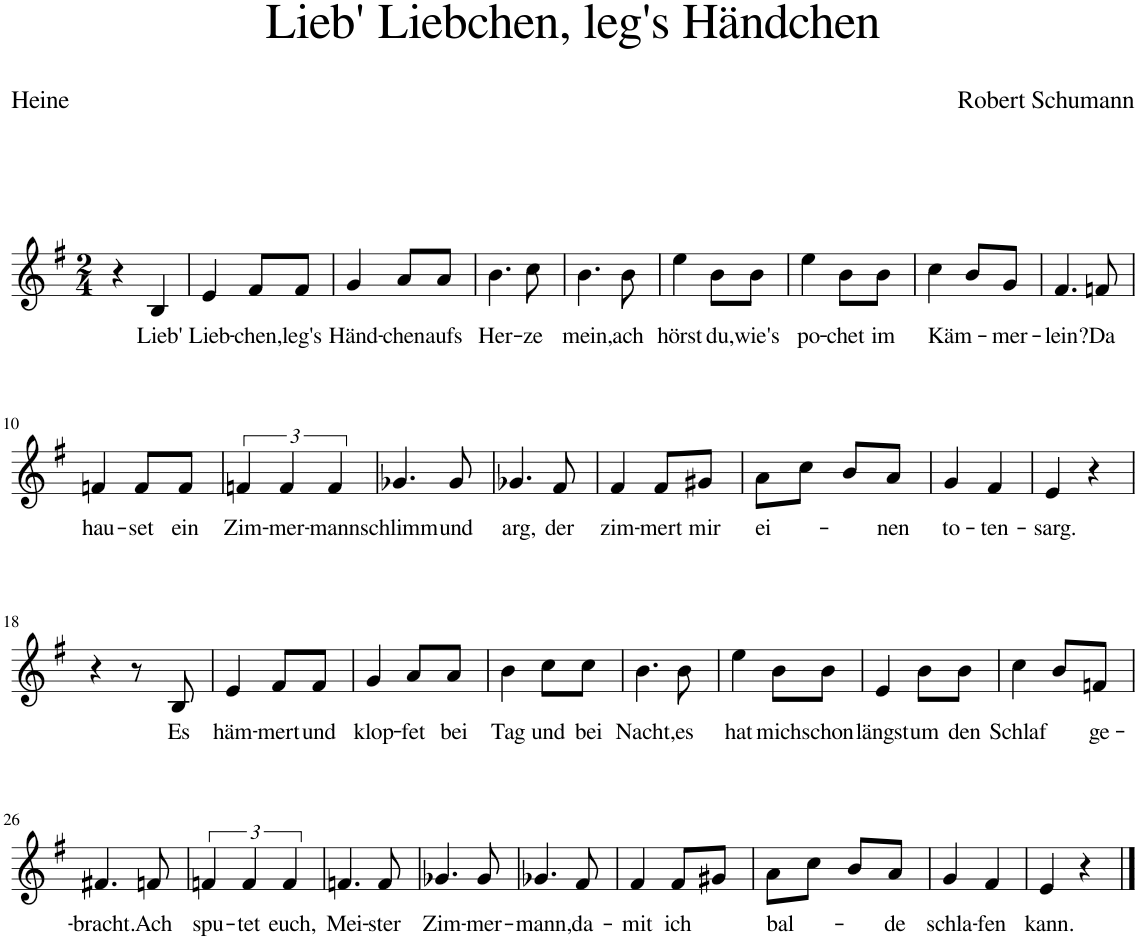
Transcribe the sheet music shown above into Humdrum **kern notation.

**kern	**text
*part1	*part1
*staff1	*staff1
*I"Piano	*
*I'Pno	*
*clefG2	*
*k[f#]	*
*M2/4	*
=1	=1
4r	.
!	!LO:LY:b
4B/	Lieb'
=2	=2
!	!LO:LY:b
4e/	Lieb-
!	!LO:LY:b
8f#/L	-chen,
!	!LO:LY:b
8f#/J	leg's
=3	=3
!	!LO:LY:b
4g/	Händ-
!	!LO:LY:b
8a/L	-chen
!	!LO:LY:b
8a/J	aufs
=4	=4
!	!LO:LY:b
4.b\	Her-
!	!LO:LY:b
8cc\	-ze
=5	=5
!	!LO:LY:b
4.b\	mein,
!	!LO:LY:b
8b\	ach
=6	=6
!	!LO:LY:b
4ee\	hörst
!	!LO:LY:b
8b\L	du,
!	!LO:LY:b
8b\J	wie's
=7	=7
!	!LO:LY:b
4ee\	po-
!	!LO:LY:b
8b\L	-chet
!	!LO:LY:b
8b\J	im
=8	=8
!	!LO:LY:b
4cc\	Käm-
8b/L	.
!	!LO:LY:b
8g/J	-mer-
=9	=9
!	!LO:LY:b
4.f#/	-lein?
!	!LO:LY:b
8fn/	Da
!!LO:LB:g=z
=10	=10
!	!LO:LY:b
4fn/	hau-
!	!LO:LY:b
8f/L	-set
!	!LO:LY:b
8f/J	ein
=11	=11
!	!LO:LY:b
6fn/	Zim-
!	!LO:LY:b
6f/	-mer-
!	!LO:LY:b
6f/	-mann
=12	=12
!	!LO:LY:b
4.g-X/	schlimm
!	!LO:LY:b
8g-/	und
=13	=13
!	!LO:LY:b
4.g-X/	arg,
!	!LO:LY:b
8f#/	der
=14	=14
!	!LO:LY:b
4f#/	zim-
!	!LO:LY:b
8f#/L	-mert
!	!LO:LY:b
8g#X/J	mir
=15	=15
!	!LO:LY:b
8a\L	ei-
8cc\J	.
8b/L	.
!	!LO:LY:b
8a/J	-nen
=16	=16
!	!LO:LY:b
4g/	to-
!	!LO:LY:b
4f#/	-ten-
=17	=17
!	!LO:LY:b
4e/	-sarg.
4r	.
!!LO:LB:g=z
=18	=18
4r	.
8r	.
!	!LO:LY:b
8B/	Es
=19	=19
!	!LO:LY:b
4e/	häm-
!	!LO:LY:b
8f#/L	-mert
!	!LO:LY:b
8f#/J	und
=20	=20
!	!LO:LY:b
4g/	klop-
!	!LO:LY:b
8a/L	-fet
!	!LO:LY:b
8a/J	-bei
=21	=21
!	!LO:LY:b
4b\	Tag
!	!LO:LY:b
8cc\L	und
!	!LO:LY:b
8cc\J	bei
=22	=22
!	!LO:LY:b
4.b\	Nacht,
!	!LO:LY:b
8b\	es
=23	=23
!	!LO:LY:b
4ee\	hat
!	!LO:LY:b
8b\L	mich
!	!LO:LY:b
8b\J	schon
=24	=24
!	!LO:LY:b
4e/	längst
!	!LO:LY:b
8b\L	um
!	!LO:LY:b
8b\J	den
=25	=25
!	!LO:LY:b
4cc\	Schlaf
8b/L	.
!	!LO:LY:b
8fn/J	ge-
!!LO:LB:g=z
=26	=26
!	!LO:LY:b
4.f#X/	-bracht.
!	!LO:LY:b
8fn/	Ach
=27	=27
!	!LO:LY:b
6fn/	spu-
!	!LO:LY:b
6f/	-tet
!	!LO:LY:b
6f/	euch,
=28	=28
!	!LO:LY:b
4.fn/	Mei-
!	!LO:LY:b
8f/	-ster
=29	=29
!	!LO:LY:b
4.g-X/	Zim-
!	!LO:LY:b
8g-/	-mer-
=30	=30
!	!LO:LY:b
4.g-X/	-mann,
!	!LO:LY:b
8f#/	da-
=31	=31
!	!LO:LY:b
4f#/	-mit
!	!LO:LY:b
8f#/L	ich
8g#X/J	.
=32	=32
!	!LO:LY:b
8a\L	bal-
8cc\J	.
8b/L	.
!	!LO:LY:b
8a/J	-de
=33	=33
!	!LO:LY:b
4g/	schla-
!	!LO:LY:b
4f#/	-fen
=34	=34
!	!LO:LY:b
4e/	kann.
4r	.
==	==
*-	*-
